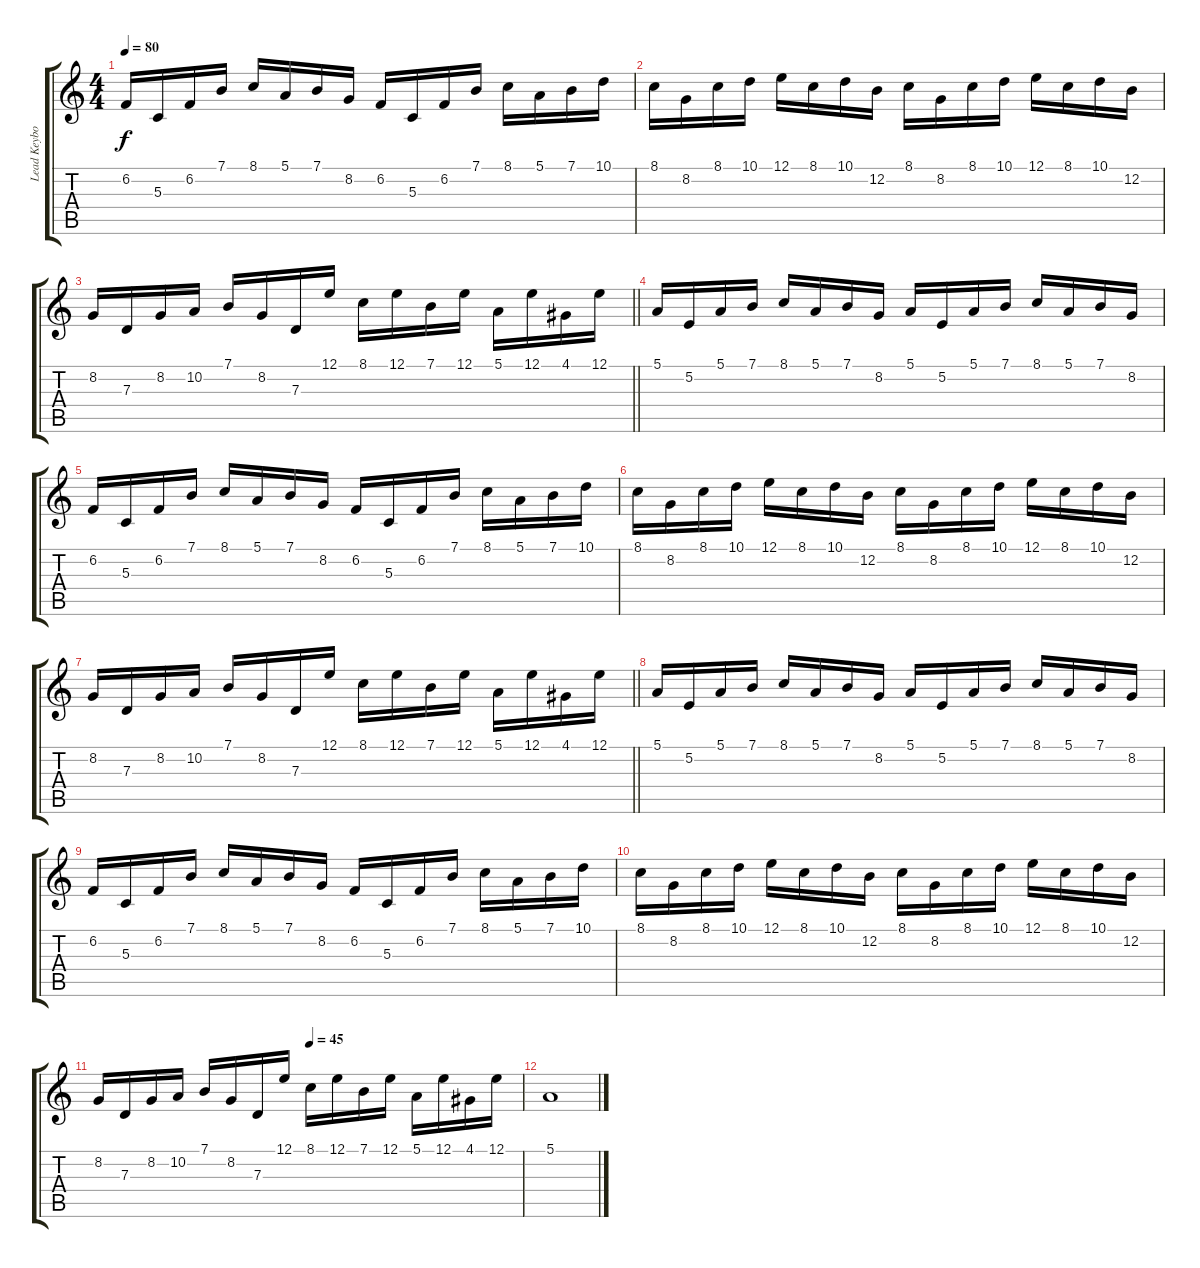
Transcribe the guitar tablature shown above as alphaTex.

\track ("Lead Keyboard 1: Juha Mäenpää" "Lead Keybo") {instrument harpsichord}
\staff {score tabs}
\tuning (E4 B3 G3 D3 A2 E2) {hide}
\ts (4 4)
\tempo 80
\clef g2
\ks aminor
6.2.16{dy f} 5.3.16 6.2.16 7.1.16 8.1.16 5.1.16 7.1.16 8.2.16 6.2.16 5.3.16 6.2.16 7.1.16 8.1.16 5.1.16 7.1.16 10.1.16 |
8.1.16 8.2.16 8.1.16 10.1.16 12.1.16 8.1.16 10.1.16 12.2.16 8.1.16 8.2.16 8.1.16 10.1.16 12.1.16 8.1.16 10.1.16 12.2.16 |
\barLineRight lightlight
8.2.16 7.3.16 8.2.16 10.2.16 7.1.16 8.2.16 7.3.16 12.1.16 8.1.16 12.1.16 7.1.16 12.1.16 5.1.16 12.1.16 4.1.16 12.1.16 |
5.1.16 5.2.16 5.1.16 7.1.16 8.1.16 5.1.16 7.1.16 8.2.16 5.1.16 5.2.16 5.1.16 7.1.16 8.1.16 5.1.16 7.1.16 8.2.16 |
6.2.16 5.3.16 6.2.16 7.1.16 8.1.16 5.1.16 7.1.16 8.2.16 6.2.16 5.3.16 6.2.16 7.1.16 8.1.16 5.1.16 7.1.16 10.1.16 |
8.1.16 8.2.16 8.1.16 10.1.16 12.1.16 8.1.16 10.1.16 12.2.16 8.1.16 8.2.16 8.1.16 10.1.16 12.1.16 8.1.16 10.1.16 12.2.16 |
\barLineRight lightlight
8.2.16 7.3.16 8.2.16 10.2.16 7.1.16 8.2.16 7.3.16 12.1.16 8.1.16 12.1.16 7.1.16 12.1.16 5.1.16 12.1.16 4.1.16 12.1.16 |
5.1.16 5.2.16 5.1.16 7.1.16 8.1.16 5.1.16 7.1.16 8.2.16 5.1.16 5.2.16 5.1.16 7.1.16 8.1.16 5.1.16 7.1.16 8.2.16 |
6.2.16 5.3.16 6.2.16 7.1.16 8.1.16 5.1.16 7.1.16 8.2.16 6.2.16 5.3.16 6.2.16 7.1.16 8.1.16 5.1.16 7.1.16 10.1.16 |
8.1.16 8.2.16 8.1.16 10.1.16 12.1.16 8.1.16 10.1.16 12.2.16 8.1.16 8.2.16 8.1.16 10.1.16 12.1.16 8.1.16 10.1.16 12.2.16 |
\tempo (45 0.5)
8.2.16 7.3.16 8.2.16 10.2.16 7.1.16 8.2.16 7.3.16 12.1.16 8.1.16 12.1.16 7.1.16 12.1.16 5.1.16 12.1.16 4.1.16 12.1.16 |
5.1.1
